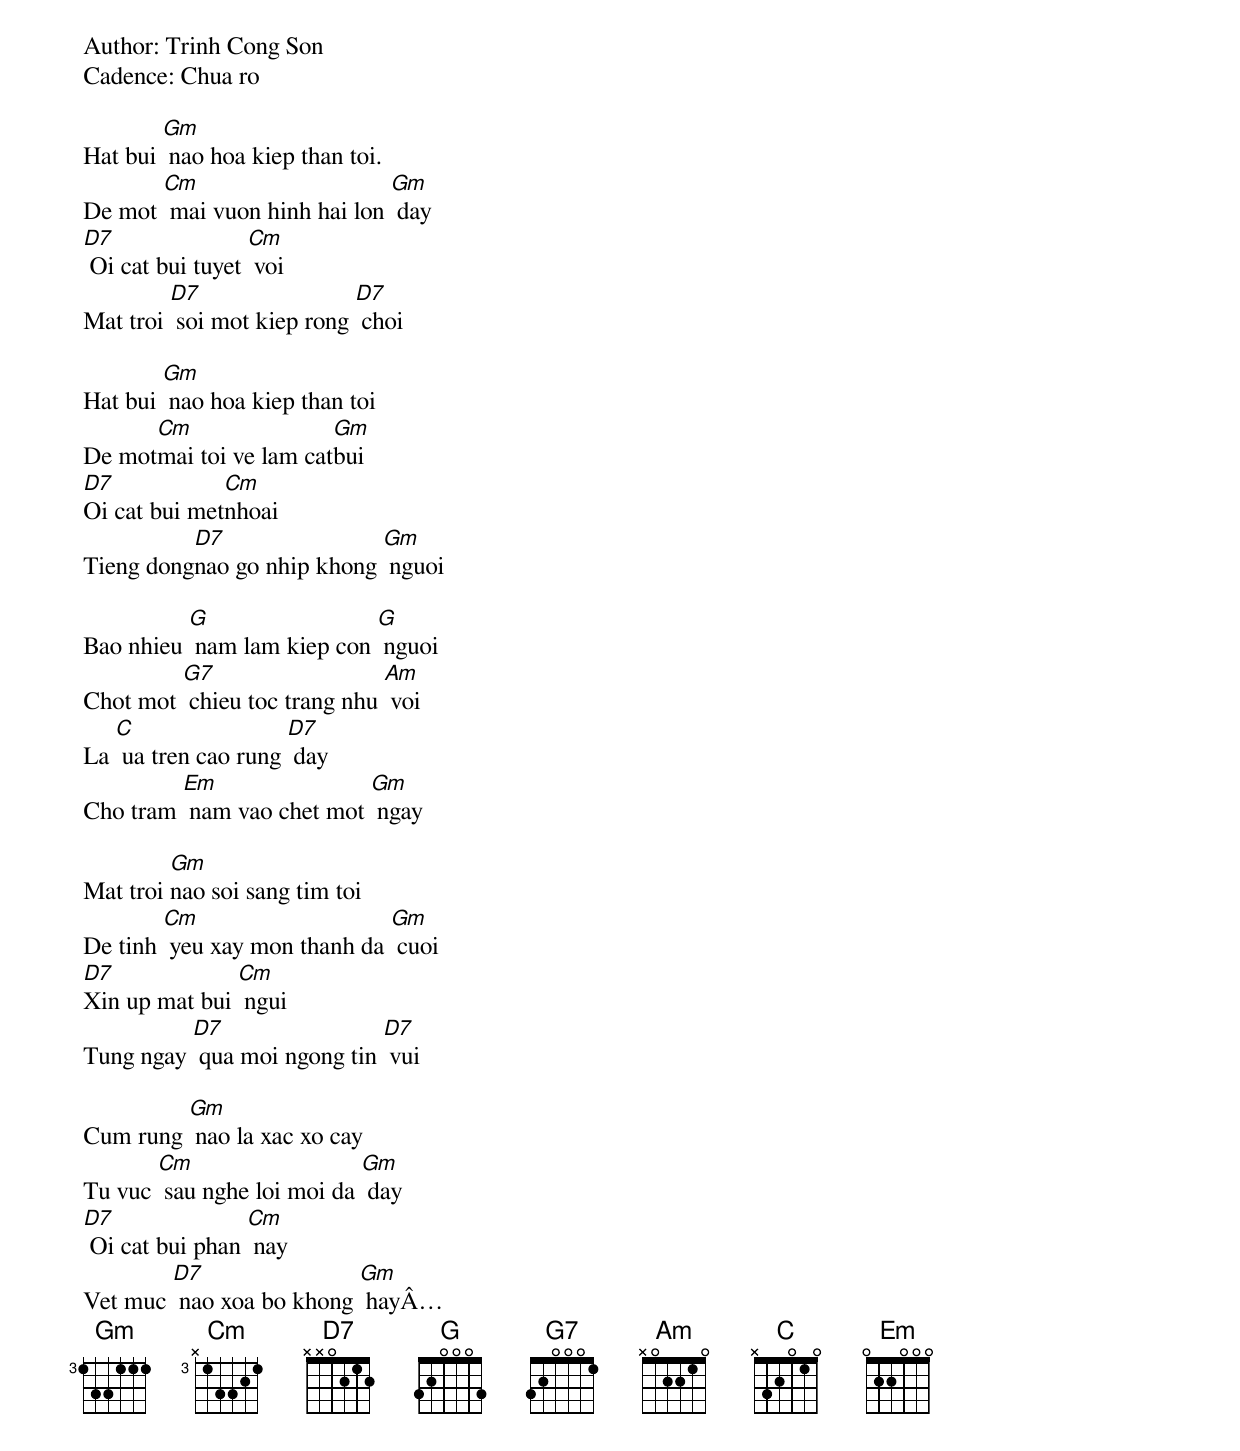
Author: Trinh Cong Son
Cadence: Chua ro

Hat bui [Gm] nao hoa kiep than toi.
De mot [Cm] mai vuon hinh hai lon [Gm] day
[D7] Oi cat bui tuyet [Cm] voi
Mat troi [D7] soi mot kiep rong [D7] choi

Hat bui [Gm] nao hoa kiep than toi
De mot[Cm]mai toi ve lam cat[Gm]bui
[D7]Oi cat bui met[Cm]nhoai
Tieng dong[D7]nao go nhip khong [Gm] nguoi

Bao nhieu [G] nam lam kiep con [G] nguoi
Chot mot [G7] chieu toc trang nhu [Am] voi
La [C] ua tren cao rung [D7] day
Cho tram [Em] nam vao chet mot [Gm] ngay

Mat troi [Gm]nao soi sang tim toi
De tinh [Cm] yeu xay mon thanh da [Gm] cuoi
[D7]Xin up mat bui [Cm] ngui
Tung ngay [D7] qua moi ngong tin [D7] vui

Cum rung [Gm] nao la xac xo cay
Tu vuc [Cm] sau nghe loi moi da [Gm] day
[D7] Oi cat bui phan [Cm] nay
Vet muc [D7] nao xoa bo khong [Gm] hayÂ…
